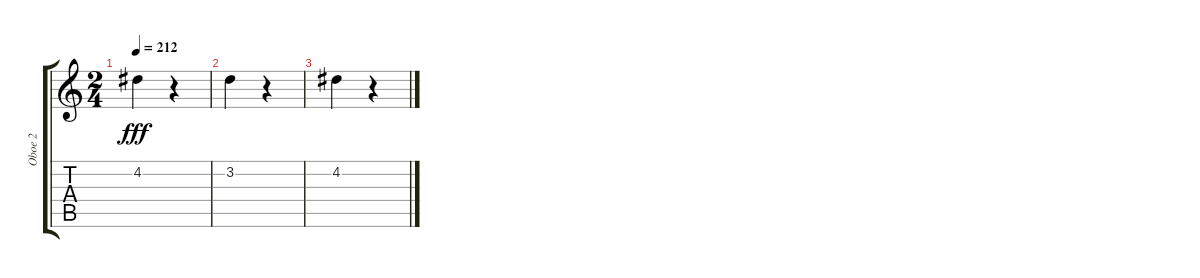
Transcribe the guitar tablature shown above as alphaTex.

\track ("Oboe 2" "Oboe 2") {instrument acousticguitarnylon}
\staff {score tabs}
\tuning (E4 B3 G3 D3 A2 E2) {hide}
\ts (2 4)
\tempo 212
\clef g2
\ks c
4.2.4{dy fff} r.4 |
3.2.4 r.4 |
4.2.4 r.4
